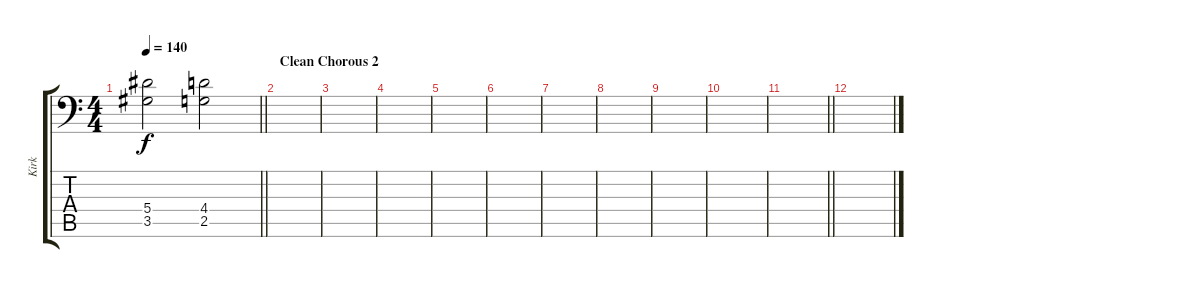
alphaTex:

\track ("Kirk" "Kirk") {instrument distortionguitar}
\staff {score tabs}
\tuning (C4 G3 Eb3 Bb2 F2 Bb1) {hide}
\ts (4 4)
\tempo 140
\clef f4
\barLineRight lightlight
\ks c
(5.4 3.5).2{dy f} (4.4 2.5).2 |
\section ("" "Clean Chorous 2")
|
|
|
|
|
|
|
|
|
\barLineRight lightlight
|
\section ("" "")
